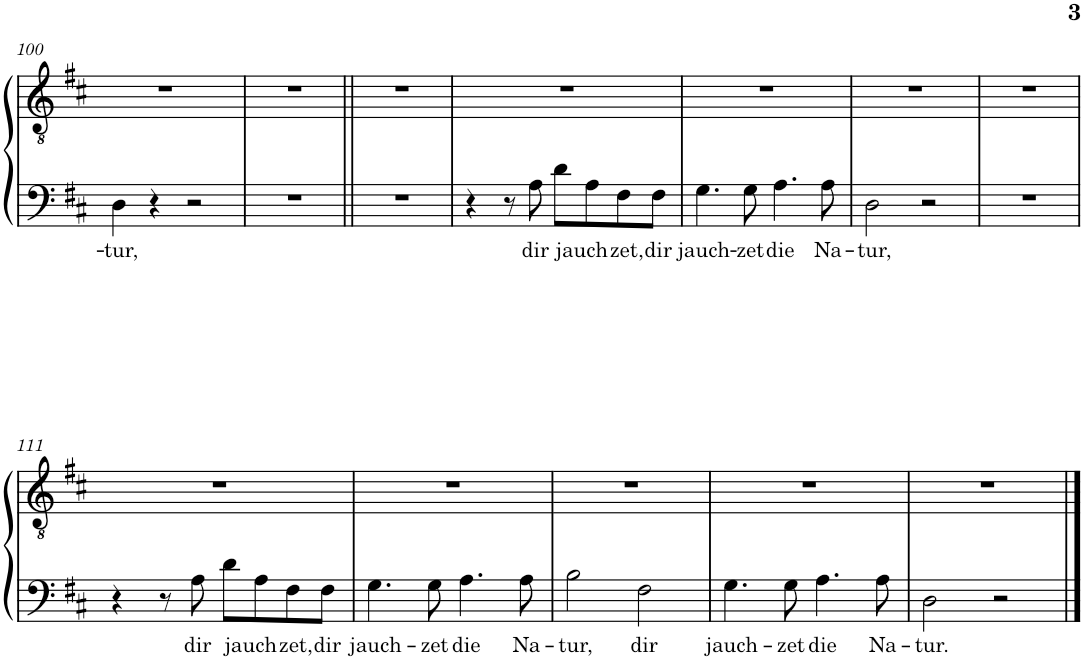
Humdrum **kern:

**kern	**text	**kern
*part1	*part1	*part1
*staff2	*staff2	*staff1
*I"Piano	*	*
*I'Pno.	*	*
!!LO:PB:g=z
*clefF4	*	*clefGv2
*k[f#c#]	*	*k[f#c#]
*M4/4	*	*M4/4
*met(c)	*	*met(c)
=100	=100	=100
!	!LO:LY:b	!
4D\	-tur,	1r
4r	.	.
2r	.	.
=101	=101	=101
1r	.	1r
=106||	=106||	=106||
1r	.	1r
=107	=107	=107
4r	.	1r
8r	.	.
!	!LO:LY:b	!
8A\	dir	.
!	!LO:LY:b	!
8d\L	jauch	.
8A\	.	.
!	!LO:LY:b	!
8F#\	zet,	.
!	!LO:LY:b	!
8F#\J	dir	.
=108	=108	=108
!	!LO:LY:b	!
4.G\	jauch-	1r
!	!LO:LY:b	!
8G\	-zet	.
!	!LO:LY:b	!
4.A\	die	.
!	!LO:LY:b	!
8A\	Na-	.
=109	=109	=109
!	!LO:LY:b	!
2D\	-tur,	1r
2r	.	.
=110	=110	=110
1r	.	1r
!!LO:LB:g=z
=111	=111	=111
4r	.	1r
8r	.	.
!	!LO:LY:b	!
8A\	dir	.
!	!LO:LY:b	!
8d\L	jauch	.
8A\	.	.
!	!LO:LY:b	!
8F#\	zet,	.
!	!LO:LY:b	!
8F#\J	dir	.
=112	=112	=112
!	!LO:LY:b	!
4.G\	jauch-	1r
!	!LO:LY:b	!
8G\	-zet	.
!	!LO:LY:b	!
4.A\	die	.
!	!LO:LY:b	!
8A\	Na-	.
=113	=113	=113
!	!LO:LY:b	!
2B\	-tur,	1r
!	!LO:LY:b	!
2F#\	dir	.
=114	=114	=114
!	!LO:LY:b	!
4.G\	jauch-	1r
!	!LO:LY:b	!
8G\	-zet	.
!	!LO:LY:b	!
4.A\	die	.
!	!LO:LY:b	!
8A\	Na-	.
=115	=115	=115
!	!LO:LY:b	!
2D\	-tur.	1r
2r	.	.
==	==	==
*-	*-	*-
